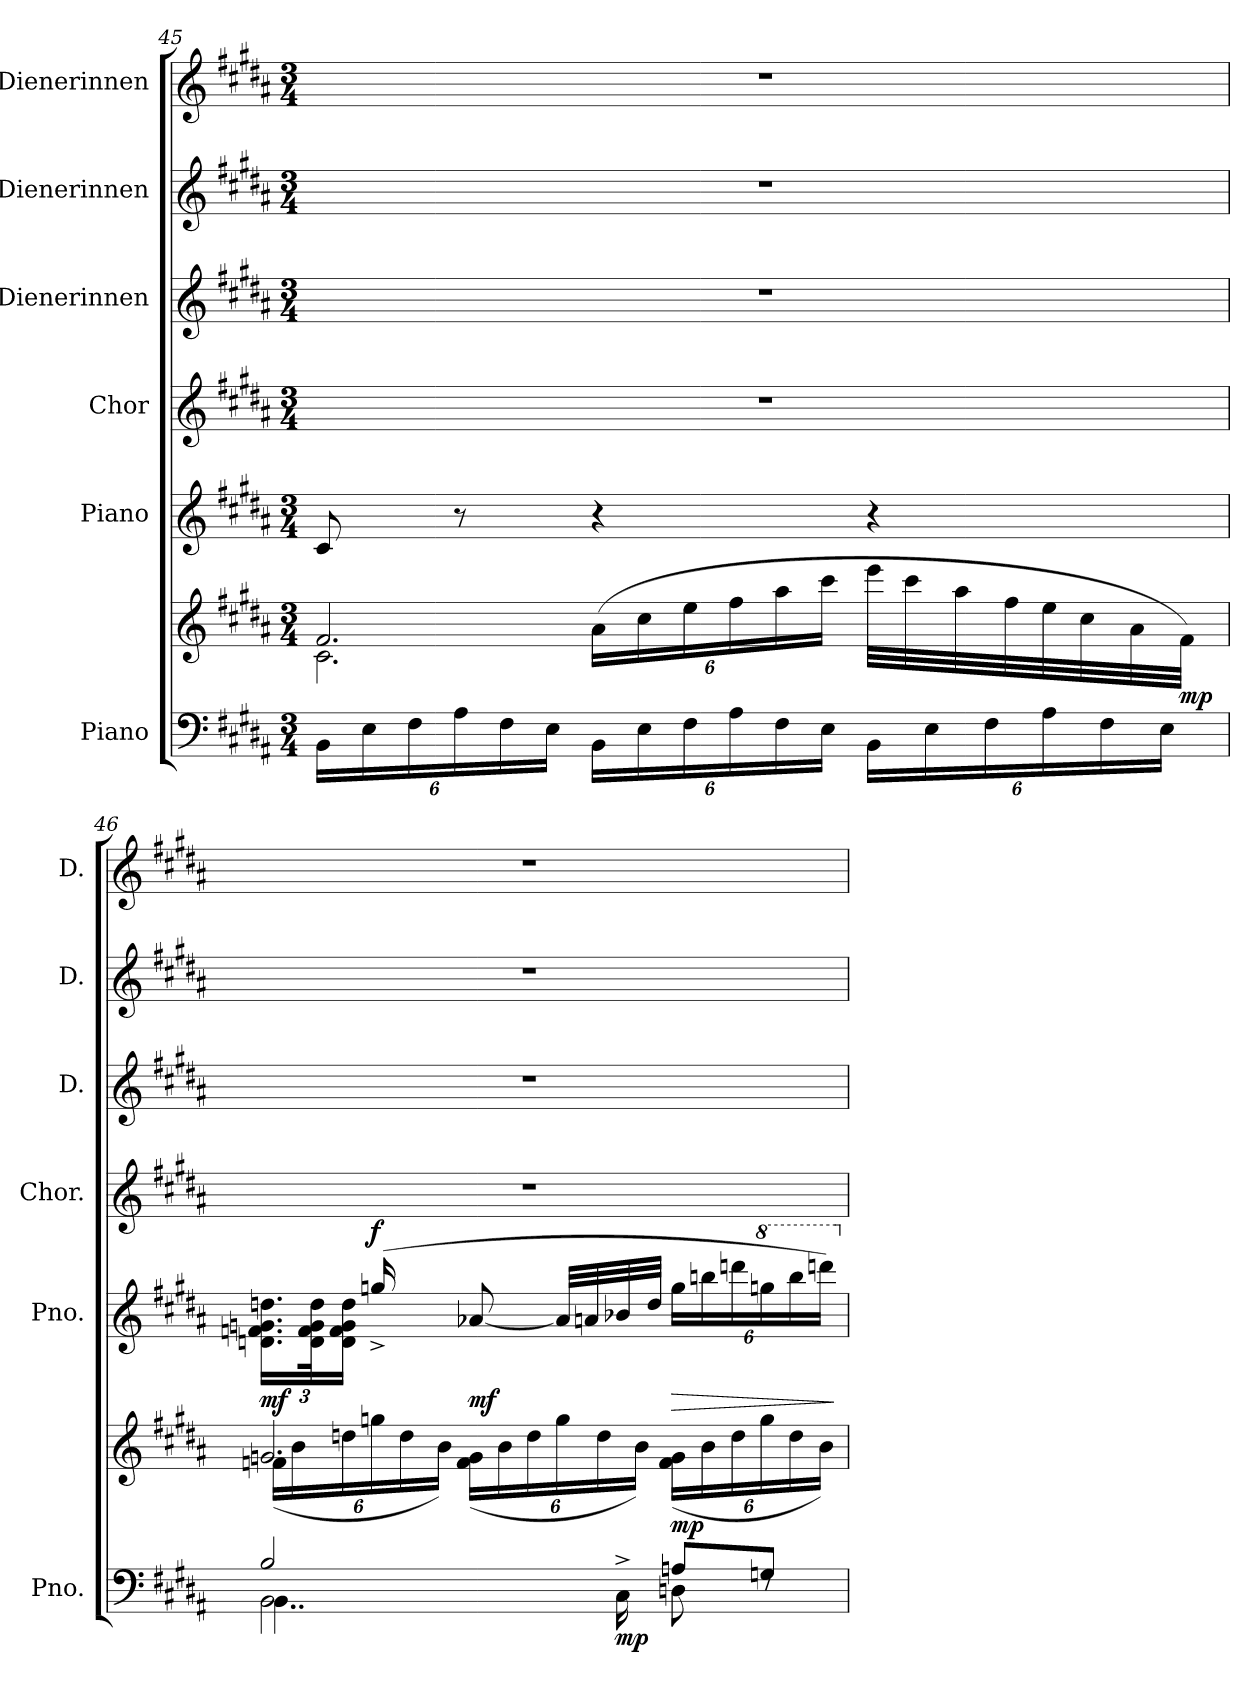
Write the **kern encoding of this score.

**kern	**kern	**dynam	**kern	**dynam	**kern	**kern	**kern	**kern
*part6	*part6	*part6	*part5	*part5	*part4	*part3	*part2	*part1
*staff7	*staff6	*staff6/7	*staff5	*staff5	*staff4	*staff3	*staff2	*staff1
*I"Piano	*	*	*I"Piano	*	*I"Chor	*I"Dienerinnen	*I"Dienerinnen	*I"Dienerinnen
*I'Pno.	*	*	*I'Pno.	*	*I'Chor.	*I'D.	*I'D.	*I'D.
!!LO:PB:g=z
*clefF4	*clefG2	*	*clefG2	*	*clefG2	*clefG2	*clefG2	*clefG2
*k[f#c#g#d#a#]	*k[f#c#g#d#a#]	*	*k[f#c#g#d#a#]	*	*k[f#c#g#d#a#]	*k[f#c#g#d#a#]	*k[f#c#g#d#a#]	*k[f#c#g#d#a#]
*M3/4	*M3/4	*	*M3/4	*	*M3/4	*M3/4	*M3/4	*M3/4
*Xbrackettup	*	*	*	*	*	*	*	*
=45	=45	=45	=45	=45	=45	=45	=45	=45
*	*^	*	*	*	*	*	*	*
*	*	*^	*	*	*	*	*	*	*
24BB\LL	2.f#/	2.c#\	4ryy	.	8c#/	.	2.r	2.r	2.r	2.r
24E\	.	.	.	.	.	.	.	.	.	.
24F#\	.	.	.	.	.	.	.	.	.	.
24A#\	.	.	.	.	8r	.	.	.	.	.
24F#\	.	.	.	.	.	.	.	.	.	.
24E\JJ	.	.	.	.	.	.	.	.	.	.
*	*	*	*Xbrackettup	*	*	*	*	*	*	*
24BB\LL	.	.	(>24a#\LL	.	4r	.	.	.	.	.
24E\	.	.	24cc#\	.	.	.	.	.	.	.
24F#\	.	.	24ee\	.	.	.	.	.	.	.
24A#\	.	.	24ff#\	.	.	.	.	.	.	.
24F#\	.	.	24aa#\	.	.	.	.	.	.	.
24E\JJ	.	.	24ccc#\JJ	.	.	.	.	.	.	.
24BB\LL	.	.	32eee\LLL	.	4r	.	.	.	.	.
.	.	.	32ccc#\	.	.	.	.	.	.	.
24E\	.	.	.	.	.	.	.	.	.	.
.	.	.	32aa#\	.	.	.	.	.	.	.
24F#\	.	.	.	.	.	.	.	.	.	.
.	.	.	32ff#\	.	.	.	.	.	.	.
24A#\	.	.	32ee\	.	.	.	.	.	.	.
.	.	.	32cc#\	.	.	.	.	.	.	.
24F#\	.	.	.	.	.	.	.	.	.	.
.	.	.	32a#\	.	.	.	.	.	.	.
24E\JJ	.	.	.	.	.	.	.	.	.	.
!	!	!	!	!LO:DY:b	!	!	!	!	!	!
.	.	.	32f#\JJJ)	mp	.	.	.	.	.	.
*	*	*v	*v	*	*	*	*	*	*	*
=46	=46	=46	=46	=46	=46	=46	=46	=46	=46
*^	*	*	*	*^	*	*	*	*	*
*	*^	*	*	*	*	*	*	*	*	*	*
*	*	*	*	*	*	*	*Xbrackettup	*	*	*	*	*
*v	*v	*v	*	*	*	*v	*v	*	*	*	*	*
*	*v	*v	*	*	*	*	*	*	*
*	*	*	*	*	*	*	*	*MM70
*^	*^	*	*^	*	*	*	*	*
*	*^	*	*^	*	*	*	*	*	*	*	*
!	!	!	!	!	!	!LO:DY:b=2	!	!	!	!	!	!	!
!	!	!	!	!	!	!LO:DY:n=1:a	!	!	!LO:DY:b	!	!	!	!
*	*	*	*	*v	*v	*	*	*	*	*	*	*	*^
2B/	2.BB\	4..BB\	2.gn/	(<24fn\LL	f sf	8rddyy	24.dn\ 24.fn\ 24.gn\ 24.ddn\LL	mf	2.r	2.r	2.r	2.r	8ryy
.	.	.	.	24b\	.	.	.	.	.	.	.	.	.
.	.	.	.	.	.	.	48d\ 48f\ 48g\ 48dd\K	.	.	.	.	.	.
.	.	.	.	24ddn\	.	.	24d\ 24f\ 24g\ 24dd\JJ	.	.	.	.	.	.
*	*	*	*	*	*	*	*	*	*	*	*	*MM90	*
!	!	!	!	!	!	!	!	!LO:DY:a	!	!	!	!	!
.	.	.	.	24ggn\	.	(>16ggn^/	2ryy	f	.	.	.	.	2ryy
.	.	.	.	24dd\	.	.	.	.	.	.	.	.	.
.	.	.	.	.	.	16ryy	.	.	.	.	.	.	.
.	.	.	.	24b\JJ)	.	.	.	.	.	.	.	.	.
!	!	!	!	!	!	!	!	!LO:DY:b	!	!	!	!	!
.	.	.	.	(<24f\ 24g\LL	.	[8a-X/	.	mf	.	.	.	.	.
.	.	.	.	24b\	.	.	.	.	.	.	.	.	.
.	.	.	.	24dd\	.	.	.	.	.	.	.	.	.
.	.	.	.	24gg\	.	32a-/LLL]	.	.	.	.	.	.	.
.	.	.	.	.	.	32an/	.	.	.	.	.	.	.
.	.	.	.	24dd\	.	.	.	.	.	.	.	.	.
!	!	!	!	!	!LO:DY:n=2:b=2	!	!	!	!	!	!	!	!
.	.	16C#^\	.	.	mp	32b-X/	.	.	.	.	.	.	.
.	.	.	.	24b\JJ)	.	.	.	.	.	.	.	.	.
.	.	.	.	.	.	32dd/JJJ	.	.	.	.	.	.	.
!	!	!	!	!	!LO:DY:n=3:b	!	!	!LO:HP:b	!	!	!	!	!
8An/L	.	8Dn\	.	(<24f\ 24g\LL	mp	24gg\LL	.	>	.	.	.	.	.
.	.	.	.	24b\	.	24bbn\	.	.	.	.	.	.	.
.	.	.	.	24dd\	.	24dddn\	.	.	.	.	.	.	.
*	*	*	*	*	*	*8va	*	*	*	*	*	*	*
8Gn/J	.	8rF	.	24gg\	.	24gggn\	8ryy	.	.	.	.	.	8ryy
.	.	.	.	24dd\	.	24bbb\	.	.	.	.	.	.	.
.	.	.	.	24b\JJ)	.	24ddddn\JJ)	.	.	.	.	.	.	.
*v	*v	*v	*	*	*	*v	*v	*	*	*	*	*	*
*	*v	*v	*	*	*	*	*	*	*	*
.	.	.	.	]	.	.	.	.	.
*	*	*	*X8va	*	*	*	*	*	*
*	*	*	*	*	*	*	*	*v	*v
=	=	=	=	=	=	=	=	=
*-	*-	*-	*-	*-	*-	*-	*-	*-
